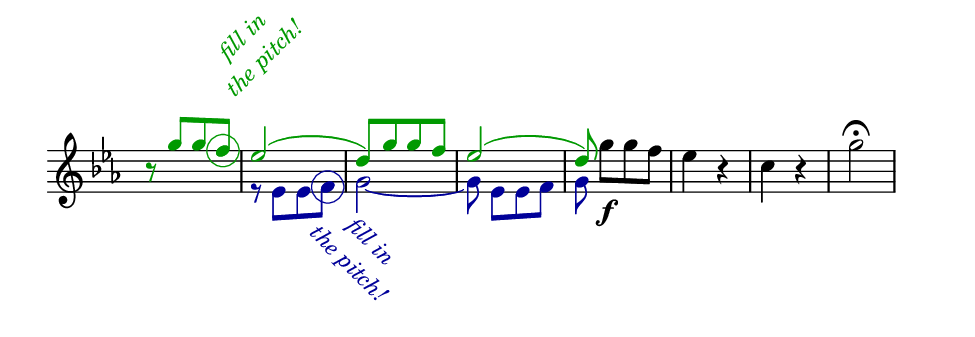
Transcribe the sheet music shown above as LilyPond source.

\version "2.24.0"
\include "../template-1.ly"

#(set! paper-alist (cons '("my size" . (cons (* 6.5 in) (* 2.5 in))) paper-alist))

%#(set-global-staff-size 11)

\paper {
  #(set-paper-size "my size" )
}

\layout {
  \context {
    \Staff
    \remove "Time_signature_engraver"
  }
}

circle =
  \once \override NoteHead.stencil = #(lambda (grob)
                                      (let* ((note (ly:note-head::print grob))
                                             (combo-stencil (ly:stencil-add
                                                             note
                                                             (circle-stencil note 0.1 0.8))))
                                        (ly:make-stencil (ly:stencil-expr combo-stencil)
                                          (ly:stencil-extent note X)
                                          (ly:stencil-extent note Y))))

global = {
  \key c \minor
  \time 2/4

}

right = \relative c''' {
  \global
  \setAnalysisBracket #blue
  \set Timing.beamExceptions = #'()
  \set Timing.baseMoment = #(ly:make-moment 1/2)
  \set Timing.beatStructure = #'(2)
  <<
    \colorNotes #(rgb-color 0 0.6 0)
    { \override TextScript.transparent = ##t
      bes,8\rest ^\markup {squirrels} g' g
      \revert TextScript.transparent
      \once \override TextScript.rotation = #'(45 0 0)
      \once \override TextScript.color = #(rgb-color 0 0.6 0)
      \once \override TextScript.Y-offset = #12
      \once \override TextScript.X-offset = #-1
      \circle f ^\markup { \center-column { \italic { "fill in" "the pitch!" } } }
      es2
      (d8) g g f
      es2
      (d8)
    } \\
    \colorNotes #(rgb-color 0 0 0.6)
    { s2
      r8 es, es
      \once \override TextScript.rotation = #'(-45 0 0)
      \once \override TextScript.color = #(rgb-color 0 0 0.6)
      \once \override TextScript.Y-offset = #-7
      \once \override TextScript.X-offset = #-1
        \circle f _\markup { \center-column { \italic { "fill in" "the pitch!" } } }
      g2 ~
      g8 es [es f]
      g }
  >>
  \override TextScript.transparent = ##t
  g'8 \f [g f]
  es4 r
  c r
  g'2 \fermata
  \stopStaff
  s2
}

\score {
  <<
    \new Staff = "right" \with {
      midiInstrument = "acoustic grand"
      %\remove Time_signature_engraver
      instrumentName = " "
    } \right
  >>

  \layout { }
  \midi {
    \tempo 2=80
  }
}
